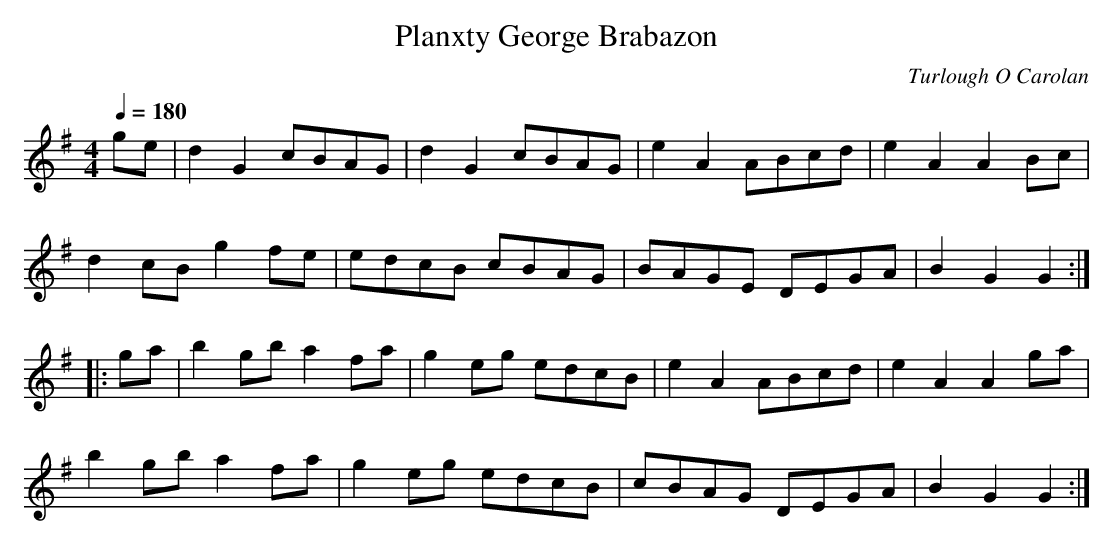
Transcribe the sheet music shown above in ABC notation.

X:1
T:Planxty George Brabazon
C:Turlough O Carolan
L:1/8
M:4/4
Q:1/4=180
K:G major
ge|d2G2cBAG|d2G2cBAG|e2A2ABcd|e2A2A2Bc|
d2cB g2fe|edcB cBAG|BAGE DEGA|B2G2G2:|
|:ga|b2gb a2fa|g2eg edcB|e2A2ABcd|e2A2A2ga|
b2gb a2fa|g2eg edcB|cBAG DEGA|B2G2G2:|
